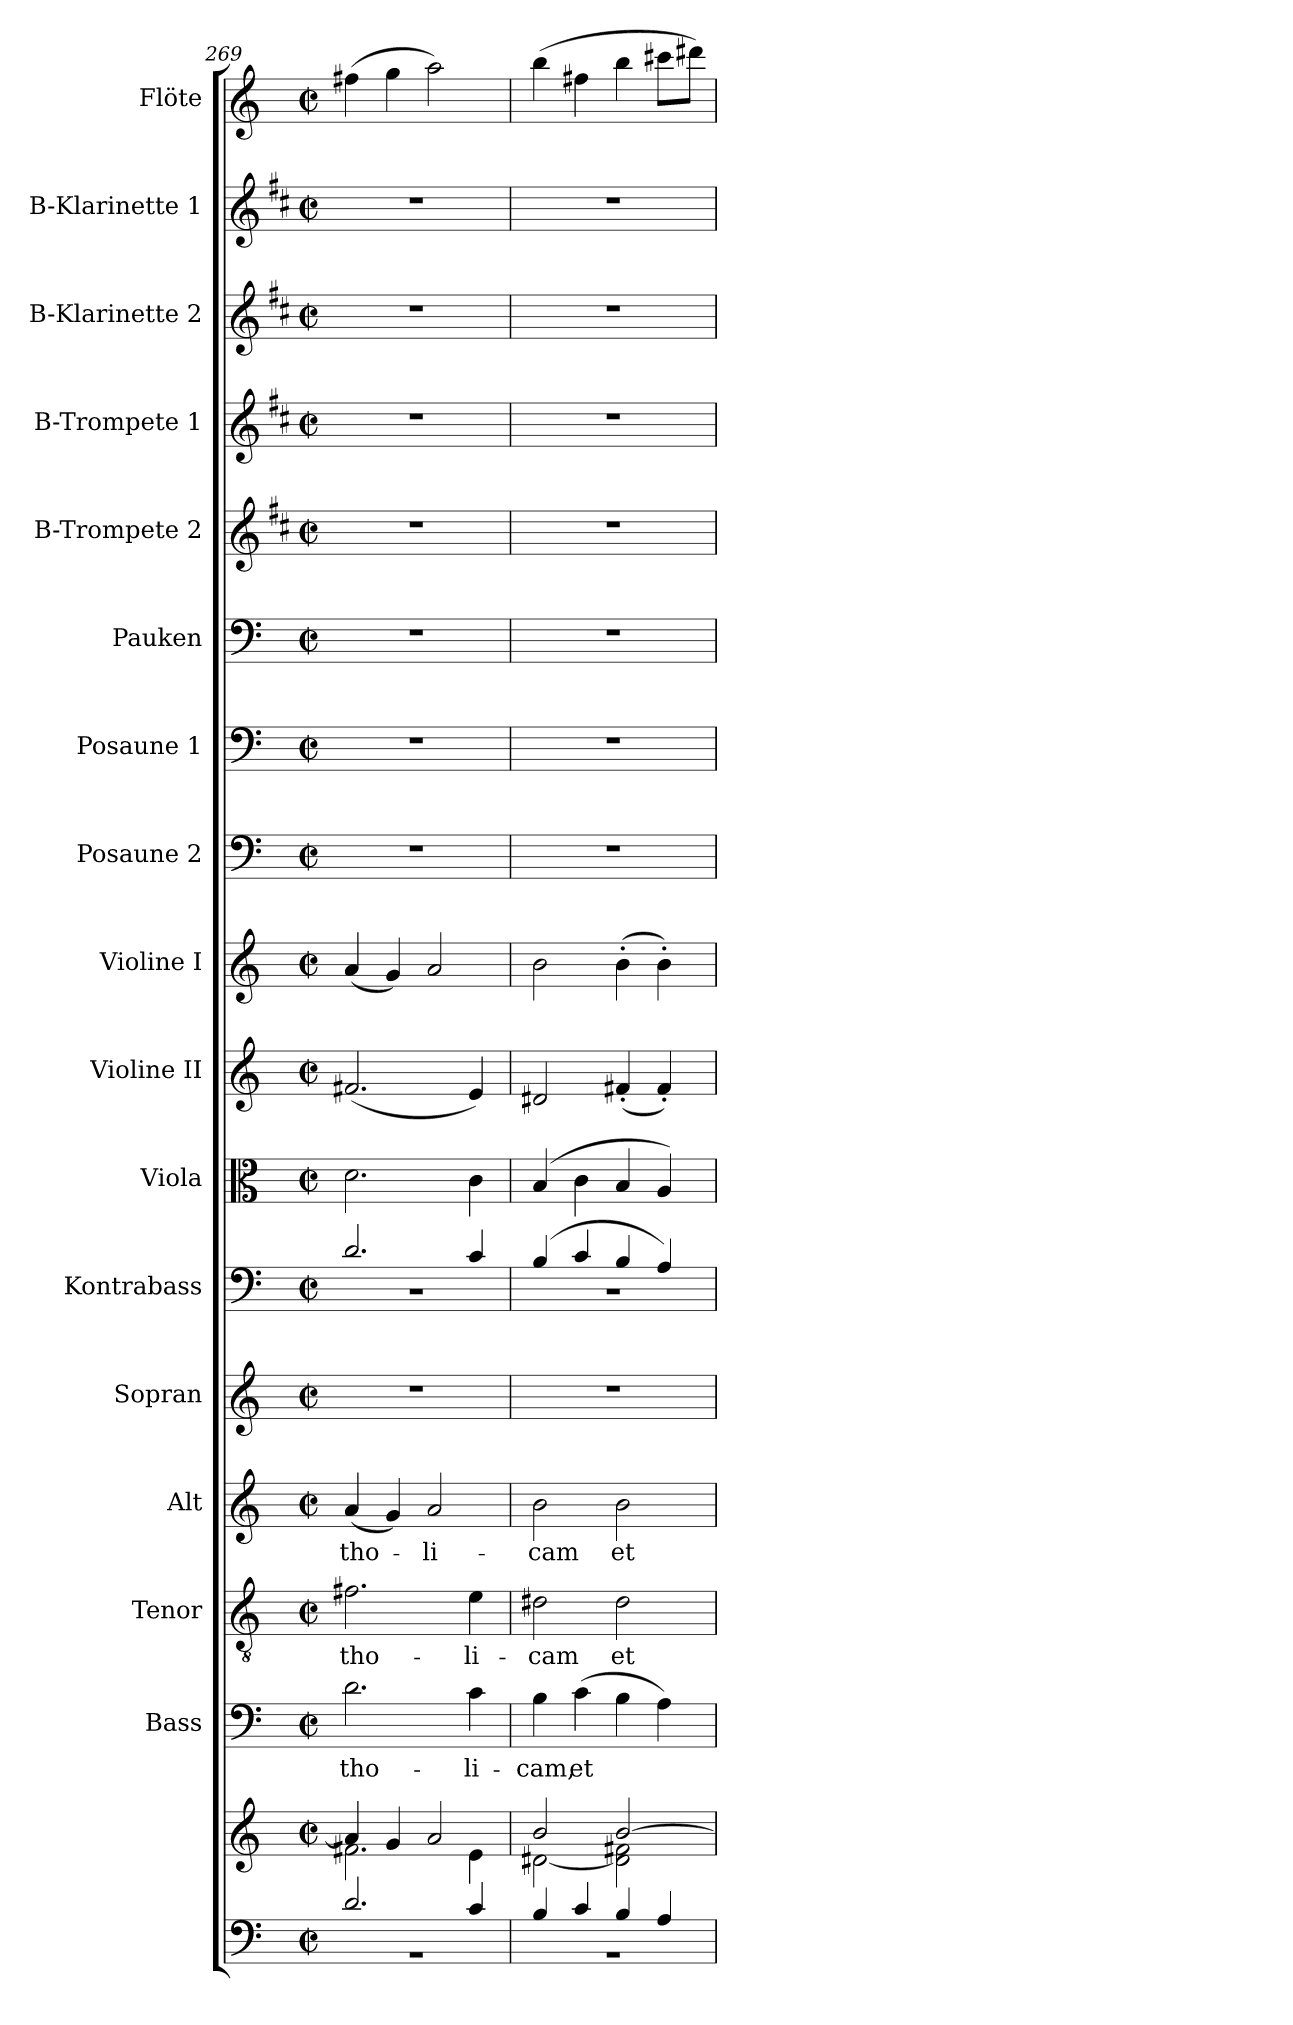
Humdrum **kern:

**kern	**kern	**kern	**text	**kern	**text	**kern	**text	**kern	**kern	**kern	**kern	**kern	**kern	**kern	**kern	**kern	**kern	**kern	**kern	**kern
*part17	*part17	*part16	*part16	*part15	*part15	*part14	*part14	*part13	*part12	*part11	*part10	*part9	*part8	*part7	*part6	*part5	*part4	*part3	*part2	*part1
*staff18	*staff17	*staff16	*staff16	*staff15	*staff15	*staff14	*staff14	*staff13	*staff12	*staff11	*staff10	*staff9	*staff8	*staff7	*staff6	*staff5	*staff4	*staff3	*staff2	*staff1
*	*	*I"Bass	*	*I"Tenor	*	*I"Alt	*	*I"Sopran	*I"Kontrabass	*I"Viola	*I"Violine II	*I"Violine I	*I"Posaune 2	*I"Posaune 1	*I"Pauken	*I"B-Trompete 2	*I"B-Trompete 1	*I"B-Klarinette 2	*I"B-Klarinette 1	*I"Flöte
*	*	*I'B.	*	*I'T.	*	*I'A.	*	*I'S.	*I'Kb.	*I'Vla.	*I'Vl. II	*I'Vl. I	*I'Pos. 2	*I'Pos. 1	*I'Pk.	*I'B Trp. 2	*I'B Trp. 1	*I'B Kl. 2	*I'B Kl. 1	*I'Fl.
*clefF4	*clefG2	*clefF4	*	*clefGv2	*	*clefG2	*	*clefG2	*clefF4	*clefC3	*clefG2	*clefG2	*clefF4	*clefF4	*clefF4	*clefG2	*clefG2	*clefG2	*clefG2	*clefG2
*	*	*	*	*	*	*	*	*	*ITrd7c12	*	*	*	*	*	*	*ITrd1c2	*ITrd1c2	*ITrd1c2	*ITrd1c2	*
*k[]	*k[]	*k[]	*	*k[]	*	*k[]	*	*k[]	*k[]	*k[]	*k[]	*k[]	*k[]	*k[]	*k[]	*k[]	*k[]	*k[]	*k[]	*k[]
*C:	*C:	*C:	*	*C:	*	*C:	*	*C:	*C:	*C:	*C:	*C:	*C:	*C:	*C:	*C:	*C:	*C:	*C:	*C:
*M2/2	*M2/2	*M2/2	*	*M2/2	*	*M2/2	*	*M2/2	*M2/2	*M2/2	*M2/2	*M2/2	*M2/2	*M2/2	*M2/2	*M2/2	*M2/2	*M2/2	*M2/2	*M2/2
*met(c|)	*met(c|)	*met(c|)	*	*met(c|)	*	*met(c|)	*	*met(c|)	*met(c|)	*met(c|)	*met(c|)	*met(c|)	*met(c|)	*met(c|)	*met(c|)	*met(c|)	*met(c|)	*met(c|)	*met(c|)	*met(c|)
=269	=269	=269	=269	=269	=269	=269	=269	=269	=269	=269	=269	=269	=269	=269	=269	=269	=269	=269	=269	=269
*^	*^	*	*	*	*	*	*	*	*	*	*	*	*	*	*	*	*	*	*	*
!	!	!	!	!	!LO:LY:b	!	!LO:LY:b	!	!LO:LY:b	!	!	!	!	!	!	!	!	!	!	!	!	!
*	*	*	*	*	*	*	*	*	*	*	*^	*	*	*	*	*	*	*	*	*	*	*
2.d/	1rBB	4a/]	2.f#X\	2.d\	-tho-	2.f#X\	-tho-	(<4a/	-tho-	1r	2.D/	1r	2.d\	(<2.f#X/	(<4a/	1r	1r	1r	1r	1r	1r	1r	(>4ff#X\
.	.	4g/	.	.	.	.	.	4g/)	.	.	.	.	.	.	4g/)	.	.	.	.	.	.	.	4gg\
!	!	!	!	!	!	!	!	!	!LO:LY:b	!	!	!	!	!	!	!	!	!	!	!	!	!	!
.	.	2a/	.	.	.	.	.	2a/	-li-	.	.	.	.	.	2a/	.	.	.	.	.	.	.	2aa\)
!	!	!	!	!	!LO:LY:b	!	!LO:LY:b	!	!	!	!	!	!	!	!	!	!	!	!	!	!	!	!
4c/	.	.	4e\	4c\	-li-	4e\	-li-	.	.	.	4C/	.	4c\	4e/)	.	.	.	.	.	.	.	.	.
=270	=270	=270	=270	=270	=270	=270	=270	=270	=270	=270	=270	=270	=270	=270	=270	=270	=270	=270	=270	=270	=270	=270	=270
!	!	!	!	!	!LO:LY:b	!	!LO:LY:b	!	!LO:LY:b	!	!	!	!	!	!	!	!	!	!	!	!	!	!
4B/	1rBB	2b/	[<2d#X\	4B\	-cam,	2d#X\	-cam	2b\	-cam	1r	(4BB/	1r	(4B/	2d#X/	2b\	1r	1r	1r	1r	1r	1r	1r	(>4bb\
!	!	!	!	!	!LO:LY:b	!	!	!	!	!	!	!	!	!	!	!	!	!	!	!	!	!	!
4c/	.	.	.	(>4c\	et	.	.	.	.	.	4C/	.	4c\	.	.	.	.	.	.	.	.	.	4ff#X\
!	!	!	!	!	!	!	!LO:LY:b	!	!LO:LY:b	!	!	!	!	!	!	!	!	!	!	!	!	!	!
4B/	.	[>2b/	2d#\] 2f#X\	4B\	.	2d#\	et	2b\	et	.	4BB/	.	4B/	(<4f#X'</	(>4b'>\	.	.	.	.	.	.	.	4bb\
4A/	.	.	.	4A\)	.	.	.	.	.	.	4AA/)	.	4A/)	4f#'</)	4b'>\)	.	.	.	.	.	.	.	8ccc#X\L
.	.	.	.	.	.	.	.	.	.	.	.	.	.	.	.	.	.	.	.	.	.	.	8ddd#X\J)
*v	*v	*	*	*	*	*	*	*	*	*	*v	*v	*	*	*	*	*	*	*	*	*	*	*
*	*v	*v	*	*	*	*	*	*	*	*	*	*	*	*	*	*	*	*	*	*	*
=	=	=	=	=	=	=	=	=	=	=	=	=	=	=	=	=	=	=	=	=
*-	*-	*-	*-	*-	*-	*-	*-	*-	*-	*-	*-	*-	*-	*-	*-	*-	*-	*-	*-	*-
